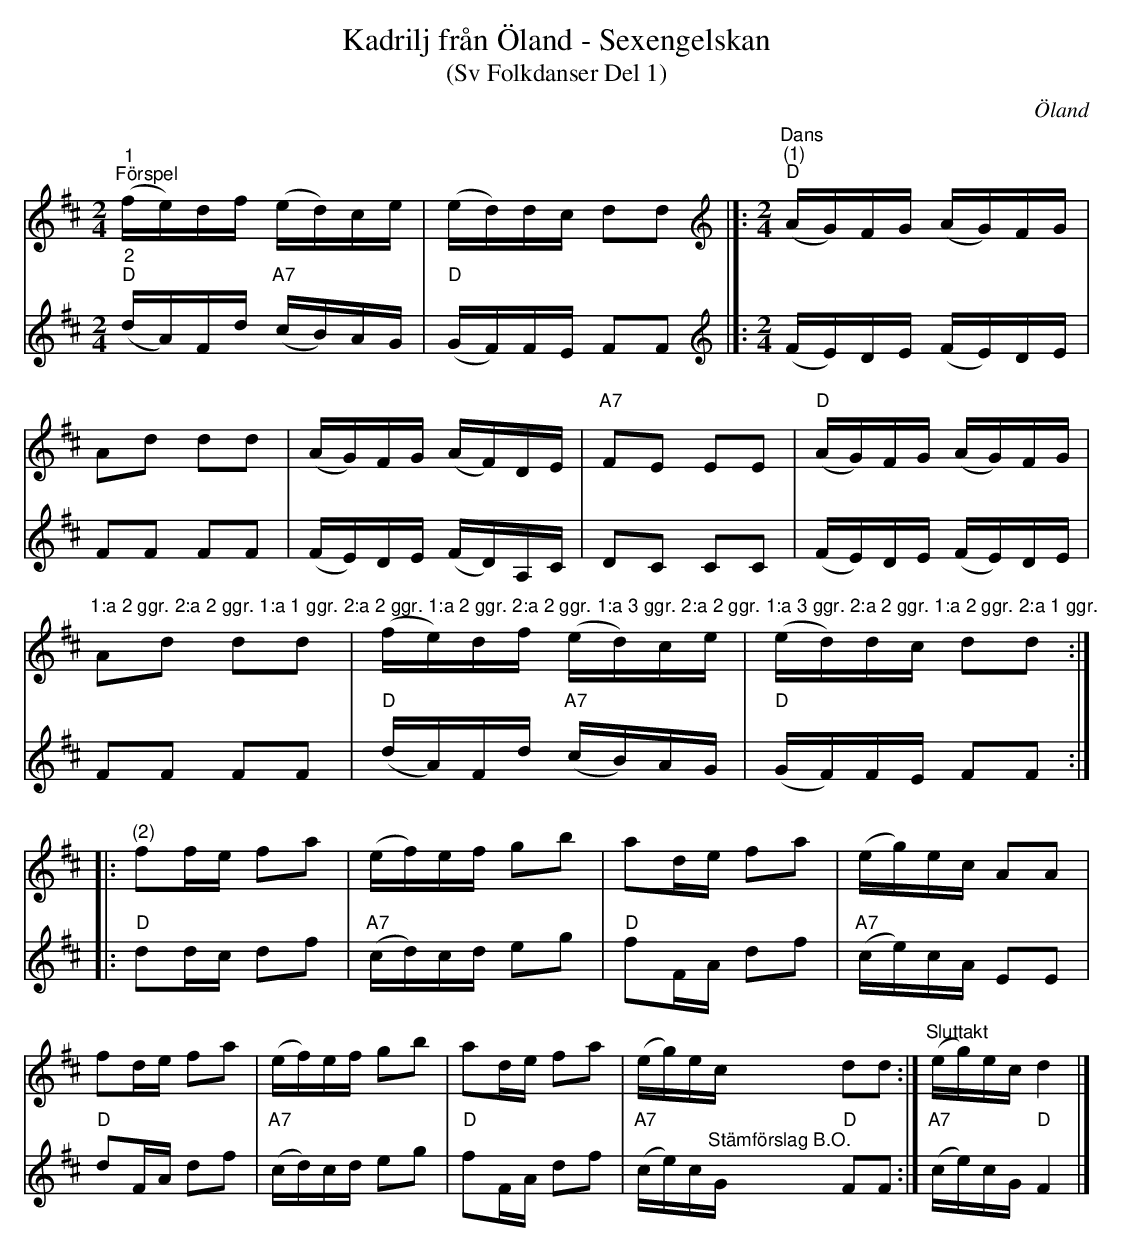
X:1
T:Kadrilj från Öland - Sexengelskan
T:(Sv Folkdanser Del 1)
O:Öland
L:1/16
M:2/4
K:D
V:1
"^1""^Förspel" (fe)df (ed)ce | (ed)dc d2d2 |]: [K:D][M:2/4][K:treble]"^Dans""^(1)""D" (AG)FG (AG)FG |
A2d2 d2d2 | (AG)FG (AF)DE | "A7" F2E2 E2E2 |"D" (AG)FG (AG)FG |
"1:a 2 ggr. 2:a 2 ggr. 1:a 1 ggr. 2:a 2 ggr. 1:a 2 ggr. 2:a 2 ggr. 1:a 3 ggr. 2:a 2 ggr. 1:a 3 ggr. 2:a 2 ggr. 1:a 2 ggr. 2:a 1 ggr." A2d2 d2d2 | (fe)df (ed)ce | (ed)dc d2d2 ::
"^(2)" f2fe f2a2 | (ef)ef g2b2 | a2de f2a2 | (eg)ec A2A2 |
f2de f2a2 | (ef)ef g2b2 | a2de f2a2 | (eg)ec d2d2 :| "^Sluttakt" (eg)ec d4 |]
V:2
"^2""D" (dA)Fd"A7" (cB)AG |"D" (GF)FE F2F2 |]:[K:D][M:2/4][K:treble] (FE)DE (FE)DE |
F2F2 F2F2 | (FE)DE (FD)A,C | D2C2 C2C2 | (FE)DE (FE)DE |
F2F2 F2F2 |"D" (dA)Fd"A7" (cB)AG | "D" (GF)FE F2F2 ::
"D"  d2dc d2f2 |"A7" (cd)cd e2g2 |"D" f2FA d2f2 | "A7" (ce)cA E2E2 |
"D" d2FA d2f2 |"A7" (cd)cd e2g2 |"D" f2FA d2f2 |"A7" (ce)c"^Stämförslag B.O."G"D" F2F2 :| "A7" (ce)cG"D" F4 |]
